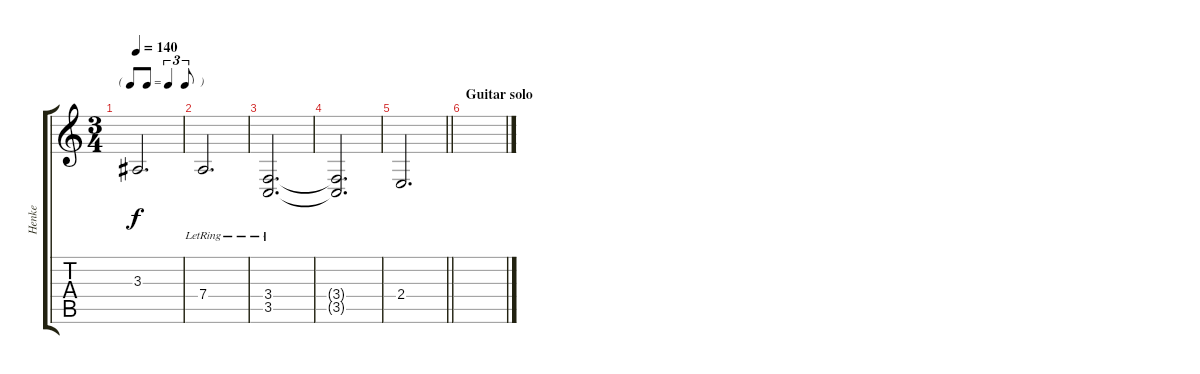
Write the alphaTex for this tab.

\track ("Henke" "Henke") {instrument acousticgrandpiano}
\staff {score tabs}
\tuning (E4 B3 G3 D3 A2 E2) {hide}
\ts (3 4)
\tf triplet8th
\tempo 140
\clef g2
\ks c
3.3{t}.2{d dy f} |
7.4{lr}.2{d} |
(3.4{lr} 3.5).2{d} |
(3.4{t} 3.5{t}).2{d} |
\barLineRight lightlight
2.4.2{d} |
\section ("" "Guitar solo")
